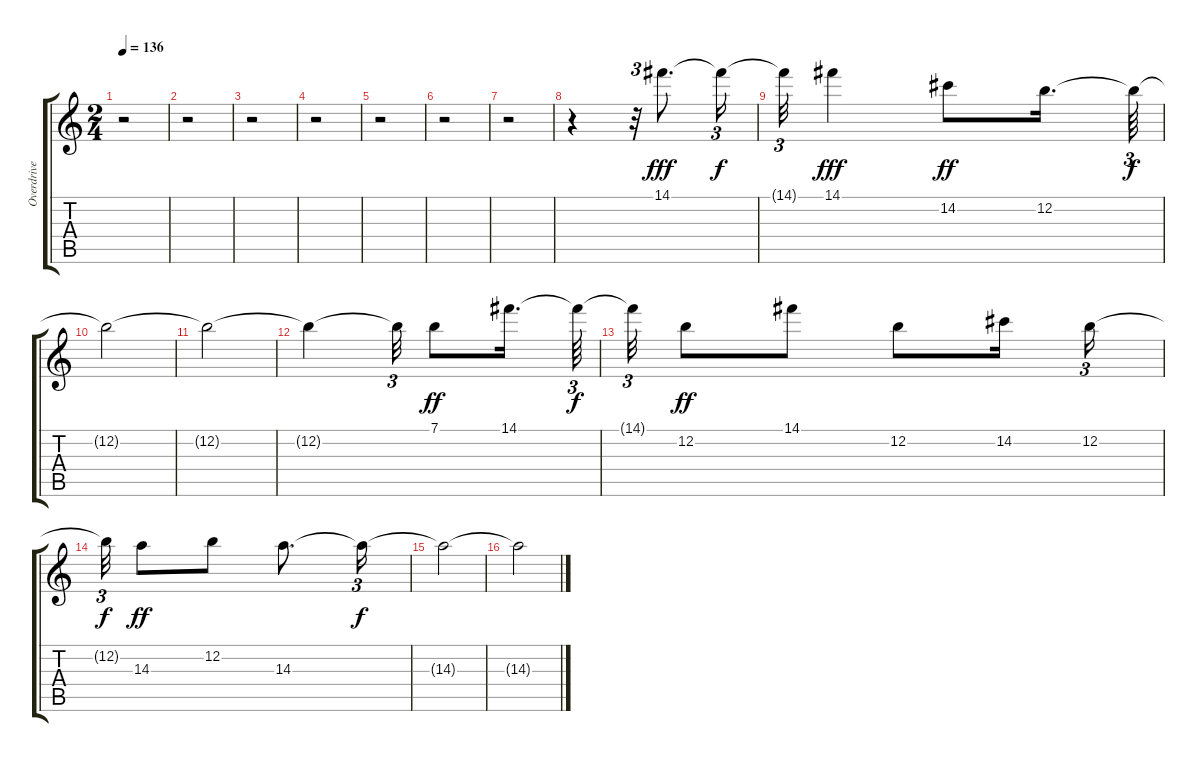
\track ("Overdrive Guitar" "Overdrive ") {instrument distortionguitar}
\staff {score tabs}
\tuning (E4 B3 G3 D3 A2 E2) {hide}
\ts (2 4)
\tempo 136
\clef g2
\ks c
r.2{dy f} |
r.2 |
r.2 |
r.2 |
r.2 |
r.2 |
r.2 |
r.4 r.32{tu (3 2)} 14.1.8{d dy fff} 14.1{t}.16{tu (3 2) dy f} |
14.1{t}.32{tu (3 2)} 14.1.4{dy fff} 14.2.8{dy ff} 12.2.16{d} 12.2{t}.64{tu (3 2) dy f} |
12.2{t}.2 |
12.2{t}.2 |
12.2{t}.4 12.2{t}.32{tu (3 2)} 7.1.8{dy ff} 14.1.16{d} 14.1{t}.64{tu (3 2) dy f} |
14.1{t}.32{tu (3 2)} 12.2.8{dy ff} 14.1.8 12.2.8 14.2.16 12.2.16{tu (3 2)} |
12.2{t}.32{tu (3 2) dy f} 14.3.8{dy ff} 12.2.8 14.3.8{d} 14.3{t}.16{tu (3 2) dy f} |
14.3{t}.2 |
14.3{t}.2
